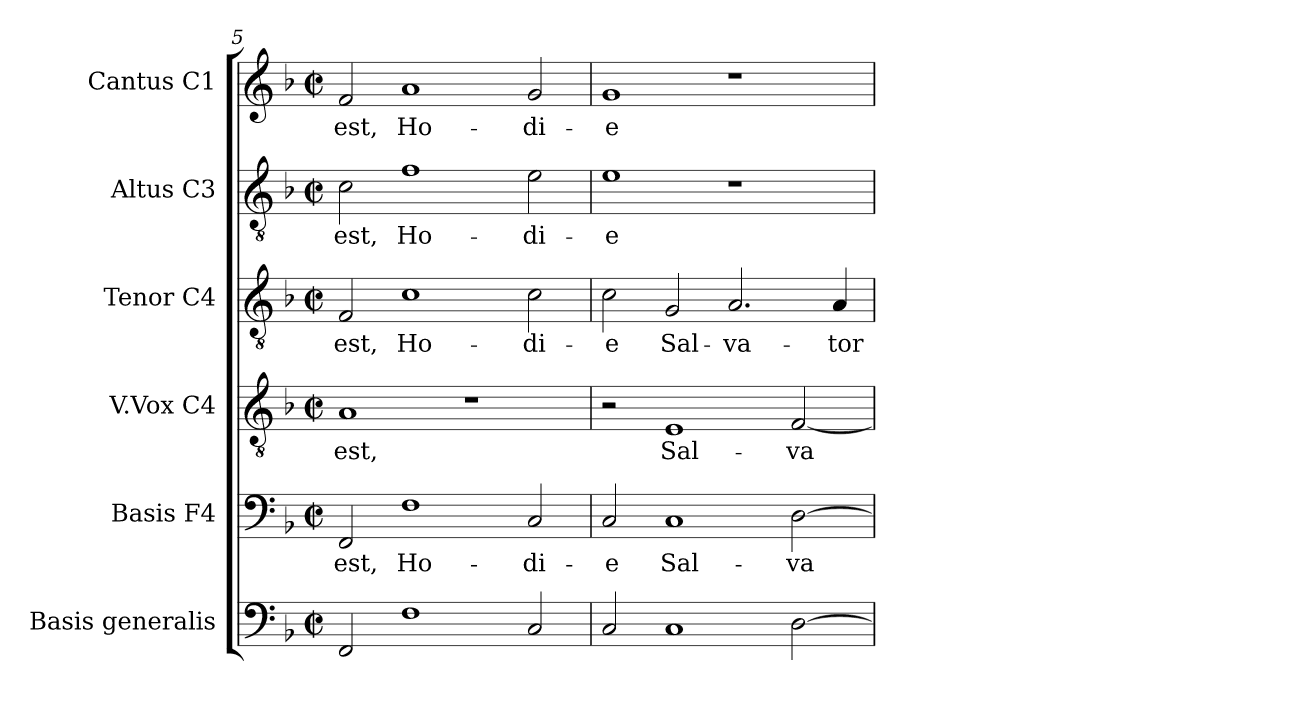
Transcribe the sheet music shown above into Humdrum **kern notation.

**kern	**kern	**text	**kern	**text	**kern	**text	**kern	**text	**kern	**text
*part6	*part5	*part5	*part4	*part4	*part3	*part3	*part2	*part2	*part1	*part1
*staff6	*staff5	*staff5	*staff4	*staff4	*staff3	*staff3	*staff2	*staff2	*staff1	*staff1
*I"Basis  generalis	*I"Basis  F4	*	*I"V.Vox  C4	*	*I"Tenor  C4	*	*I"Altus  C3	*	*I"Cantus  C1	*
*	*I'B	*	*	*	*I'T	*	*I'A	*	*I'C	*
*clefF4	*clefF4	*	*clefGv2	*	*clefGv2	*	*clefGv2	*	*clefG2	*
*k[b-]	*k[b-]	*	*k[b-]	*	*k[b-]	*	*k[b-]	*	*k[b-]	*
*F:	*F:	*	*F:	*	*F:	*	*F:	*	*F:	*
*M2/2	*M2/2	*	*M2/2	*	*M2/2	*	*M2/2	*	*M2/2	*
*met(c|)	*met(c|)	*	*met(c|)	*	*met(c|)	*	*met(c|)	*	*met(c|)	*
=5	=5	=5	=5	=5	=5	=5	=5	=5	=5	=5
!	!	!LO:LY:b:cj	!	!LO:LY:b:cj	!	!LO:LY:b:cj	!	!LO:LY:b:cj	!	!LO:LY:b:cj
2FF/	2FF/	est,	1A	est,	2F/	est,	2c\	est,	2f/	est,
!	!	!LO:LY:b:cj	!	!	!	!LO:LY:b:cj	!	!LO:LY:b:cj	!	!LO:LY:b:cj
1F	1F	Ho-	.	.	1c	Ho-	1f	Ho-	1a	Ho-
.	.	.	1r	.	.	.	.	.	.	.
!	!	!LO:LY:b:cj	!	!	!	!LO:LY:b:cj	!	!LO:LY:b:cj	!	!LO:LY:b:cj
2C/	2C/	-di-	.	.	2c\	-di-	2e\	-di-	2g/	-di-
!!LO:LB:g=z
=6	=6	=6	=6	=6	=6	=6	=6	=6	=6	=6
!	!	!LO:LY:b:cj	!	!	!	!LO:LY:b:cj	!	!LO:LY:b:cj	!	!LO:LY:b:cj
2C/	2C/	-e	2r	.	2c\	-e	1e	-e	1g	-e
!	!	!LO:LY:b:cj	!	!LO:LY:b:cj	!	!LO:LY:b:cj	!	!	!	!
1C	1C	Sal-	1E	Sal-	2G/	Sal-	.	.	.	.
!	!	!	!	!	!	!LO:LY:b:cj	!	!	!	!
.	.	.	.	.	2.A/	-va-	1r	.	1r	.
!	!	!LO:LY:b:cj	!	!LO:LY:b:cj	!	!	!	!	!	!
[>2D\	[>2D\	-va-	[<2F/	-va-	.	.	.	.	.	.
!	!	!	!	!	!	!LO:LY:b:cj	!	!	!	!
.	.	.	.	.	4A/	-tor	.	.	.	.
=	=	=	=	=	=	=	=	=	=	=
*-	*-	*-	*-	*-	*-	*-	*-	*-	*-	*-
